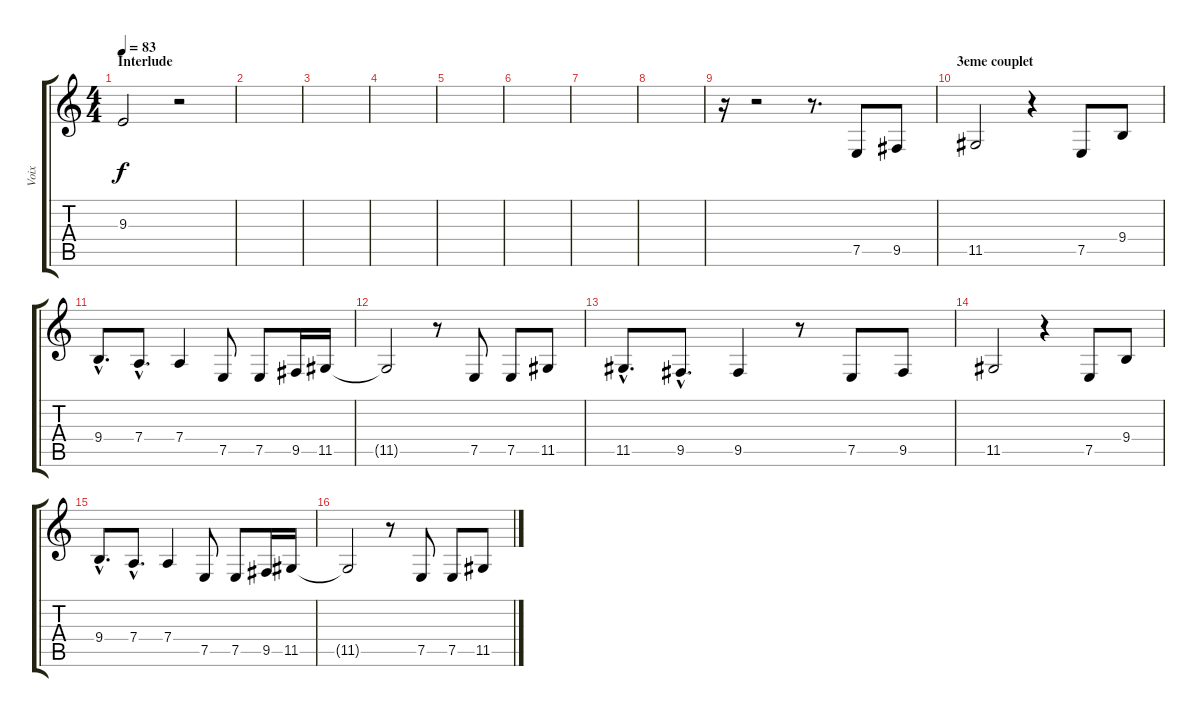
\track ("Voix" "Voix") {instrument altosax}
\staff {score tabs}
\tuning (E4 B3 G3 D3 A2 E2) {hide}
\ts (4 4)
\section ("" "Interlude")
\tempo 83
\clef g2
\ks c
9.3.2{dy f} r.2 |
|
|
|
|
|
|
|
r.16 r.2 r.8{d} 7.5.8 9.5.8 |
\section ("" "3eme couplet")
11.5.2 r.4 7.5.8 9.4.8 |
9.4{hac}.8{d} 7.4{hac}.8{d} 7.4.4 7.5.8 7.5.8 9.5.16 11.5.16 |
11.5{t}.2 r.8 7.5.8 7.5.8 11.5.8 |
11.5{hac}.8{d} 9.5{hac}.8{d} 9.5.4 r.8 7.5.8 9.5.8 |
11.5.2 r.4 7.5.8 9.4.8 |
9.4{hac}.8{d} 7.4{hac}.8{d} 7.4.4 7.5.8 7.5.8 9.5.16 11.5.16 |
11.5{t}.2 r.8 7.5.8 7.5.8 11.5.8
